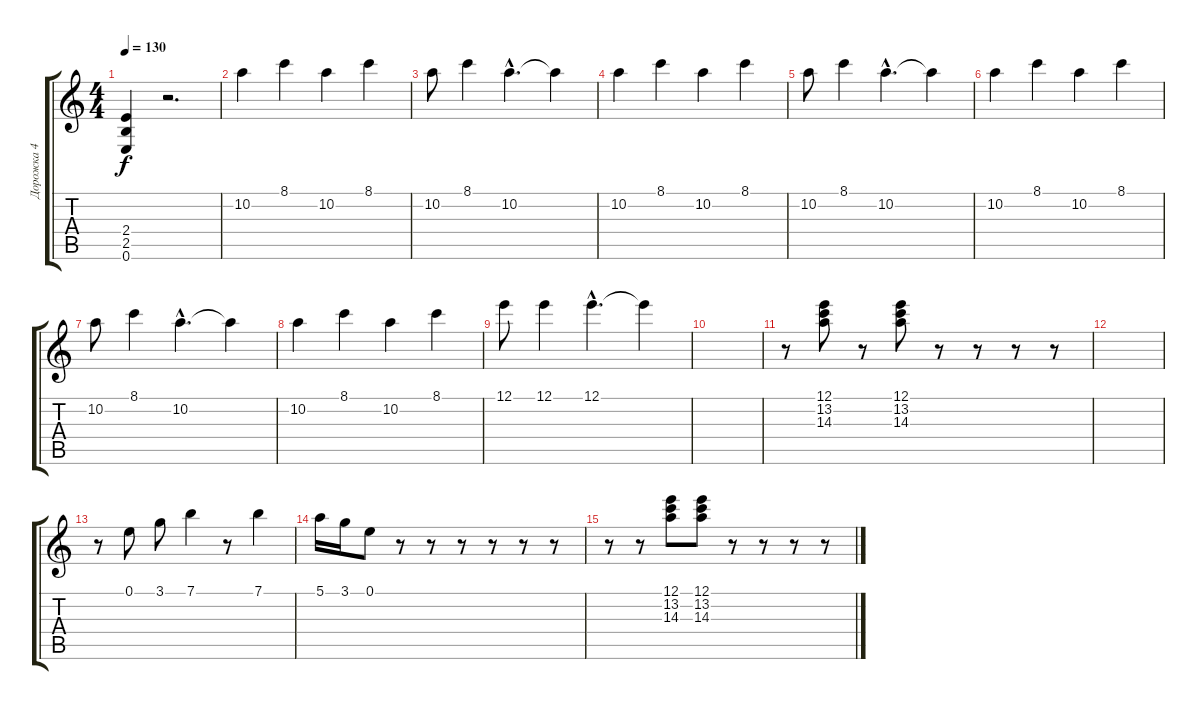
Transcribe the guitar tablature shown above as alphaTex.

\track ("Дорожка 4" "Дорожка 4") {instrument distortionguitar}
\staff {score tabs}
\tuning (E4 B3 G3 D3 A2 E2) {hide}
\ts (4 4)
\tempo 130
\clef g2
\ks c
(2.4 2.5 0.6).4{dy f} r.2{d} |
10.2.4 8.1.4 10.2.4 8.1.4 |
10.2.8 8.1.4 10.2{hac}.4{d} 10.2{t}.4 |
10.2.4 8.1.4 10.2.4 8.1.4 |
10.2.8 8.1.4 10.2{hac}.4{d} 10.2{t}.4 |
10.2.4 8.1.4 10.2.4 8.1.4 |
10.2.8 8.1.4 10.2{hac}.4{d} 10.2{t}.4 |
10.2.4 8.1.4 10.2.4 8.1.4 |
12.1.8 12.1.4 12.1{hac}.4{d} 12.1{t}.4 |
|
r.8 (12.1 13.2 14.3).8 r.8 (12.1 13.2 14.3).8 r.8 r.8 r.8 r.8 |
|
r.8 0.1.8 3.1.8 7.1.4 r.8 7.1.4 |
5.1.16 3.1.16 0.1.8 r.8 r.8 r.8 r.8 r.8 r.8 |
r.8 r.8 (12.1 13.2 14.3).8 (12.1 13.2 14.3).8 r.8 r.8 r.8 r.8
